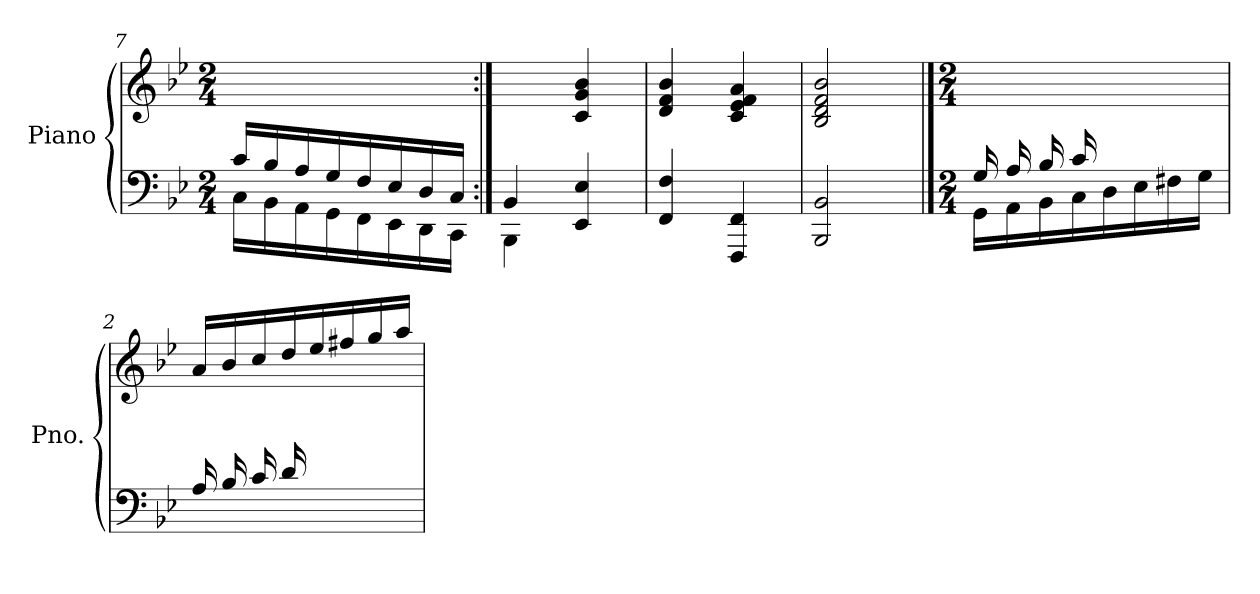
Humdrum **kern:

**kern	**kern
*part1	*part1
*staff2	*staff1
*I"Piano	*
*I'Pno.	*
*clefF4	*clefG2
*k[b-e-]	*k[b-e-]
*M2/4	*M2/4
=7	=7
*^	*
16c/LL	16C\LL	2ryy
16B-/	16BB-\	.
16A/	16AA\	.
16G/	16GG\	.
16F/	16FF\	.
16E-/	16EE-\	.
16D/	16DD\	.
16C/JJ	16CC\JJ	.
=8:|!	=8:|!	=8:|!
4BB-/	4BBB-\	4ryy
4ryy	4EE-/ 4E-/	4c/ 4g/ 4b-/
*v	*v	*
=9	=9
4FF/ 4F/	4d/ 4f/ 4b-/
4FFF/ 4FF/	4c/ 4e-/ 4f/ 4a/
=10	=10
2BBB-/ 2BB-/	2B-/ 2d/ 2f/ 2b-/
!!LO:PB:g=z
==1	==1
*M2/4	*M2/4
*^	*
16G/LL	16GG\LL	4ryy
16A/	16AA\	.
16B-/	16BB-\	.
16c/	16C\	.
4ryy	16D\	16d/
.	16E-\	16e-/
.	16F#X\	16f#X/
.	16G\JJ	16g/JJ
*v	*v	*
=2	=2
*	*^
16A/LL	16a/LL	4ryy
16B-/	16b-/	.
16c/	16cc/	.
16d/	16dd/	.
4ryy	16ee-/	16e-\
.	16ff#X/	16f#X\
.	16gg/	16g\
.	16aa/JJ	16a\JJ
*	*v	*v
=	=
*-	*-
